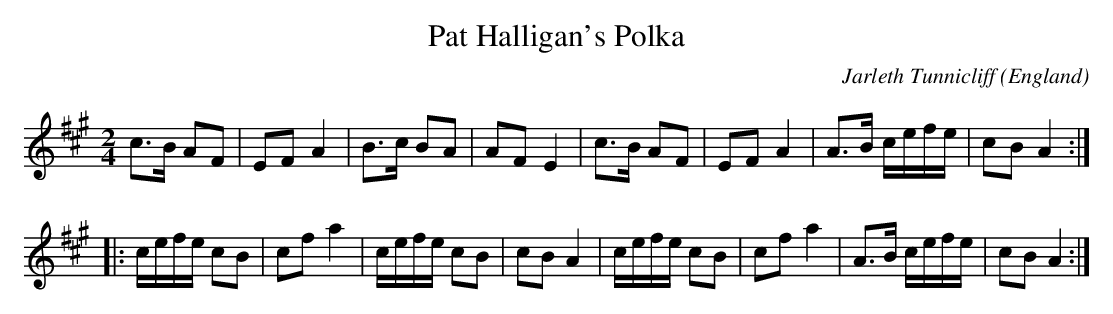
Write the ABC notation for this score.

X:1
T:Pat Halligan's Polka
C:Jarleth Tunnicliff
L:1/8
M:2/4
O:England
K:A major
c>B AF|EF A2|B>c BA|AF E2|\
c>B AF|EF A2|A>B c/e/f/e/|cB A2:|
|:c/e/f/e/ cB|cf a2|c/e/f/e/ cB|cB A2|\
c/e/f/e/ cB|cf a2|A>B c/e/f/e/|cB A2:|
